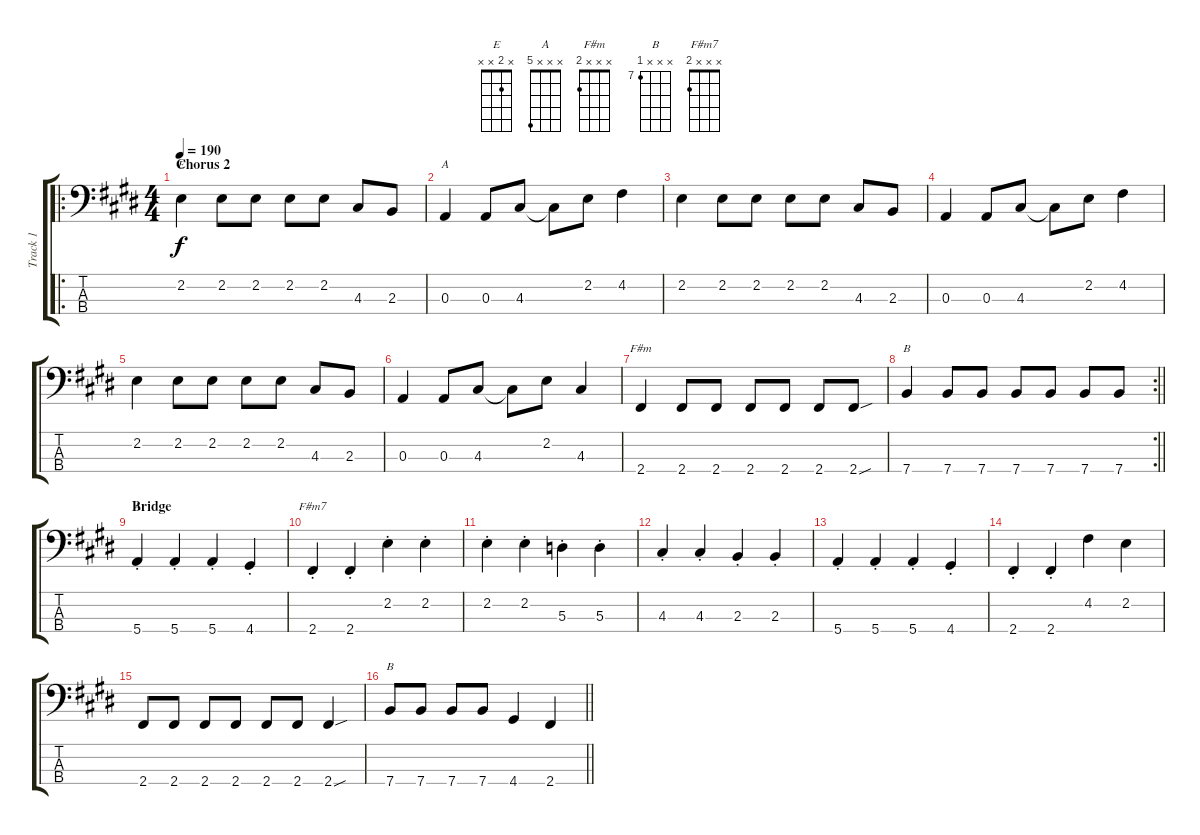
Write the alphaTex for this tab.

\track ("Track 1" "Track 1") {instrument electricbasspick}
\staff {score tabs}
\tuning (G2 D2 A1 E1) {hide}
\chord ("E" x 2 x x)
\chord ("A" x x 0 x)
\chord ("F#m" x x x 2)
\chord ("B" x x 2 x)
\chord ("A" x x x 5)
\chord ("F#m7" x x x 2)
\chord ("B" x x x 7) {firstfret 7}
\ro
\ts (4 4)
\section ("" "Chorus 2")
\tempo 190
\clef f4
\ks c#minor
2.2.4{ch "E" dy f} 2.2.8 2.2.8 2.2.8 2.2.8 4.3.8 2.3.8 |
0.3.4{ch "A"} 0.3.8 4.3.8 4.3{t}.8 2.2.8 4.2.4 |
2.2.4 2.2.8 2.2.8 2.2.8 2.2.8 4.3.8 2.3.8 |
0.3.4 0.3.8 4.3.8 4.3{t}.8 2.2.8 4.2.4 |
2.2.4 2.2.8 2.2.8 2.2.8 2.2.8 4.3.8 2.3.8 |
0.3.4 0.3.8 4.3.8 4.3{t}.8 2.2.8 4.3.4 |
2.4.4{ch "F#m"} 2.4.8 2.4.8 2.4.8 2.4.8 2.4.8 2.4{sou}.8 |
\rc 2
\barLineRight lightlight
7.4.4{ch "B"} 7.4.8 7.4.8 7.4.8 7.4.8 7.4.8 7.4.8 |
\section ("" "Bridge")
5.4{st}.4{ch "A"} 5.4{st}.4 5.4{st}.4 4.4{st}.4 |
2.4{st}.4{ch "F#m7"} 2.4{st}.4 2.2{st}.4 2.2{st}.4 |
2.2{st}.4 2.2{st}.4 5.3{st}.4 5.3{st}.4 |
4.3{st}.4 4.3{st}.4 2.3{st}.4 2.3{st}.4 |
5.4{st}.4 5.4{st}.4 5.4{st}.4 4.4{st}.4 |
2.4{st}.4 2.4{st}.4 4.2.4 2.2.4 |
2.4.8 2.4.8 2.4.8 2.4.8 2.4.8 2.4.8 2.4{sou}.4 |
\barLineRight lightlight
7.4.8{ch "B"} 7.4.8 7.4.8 7.4.8 4.4.4 2.4.4
